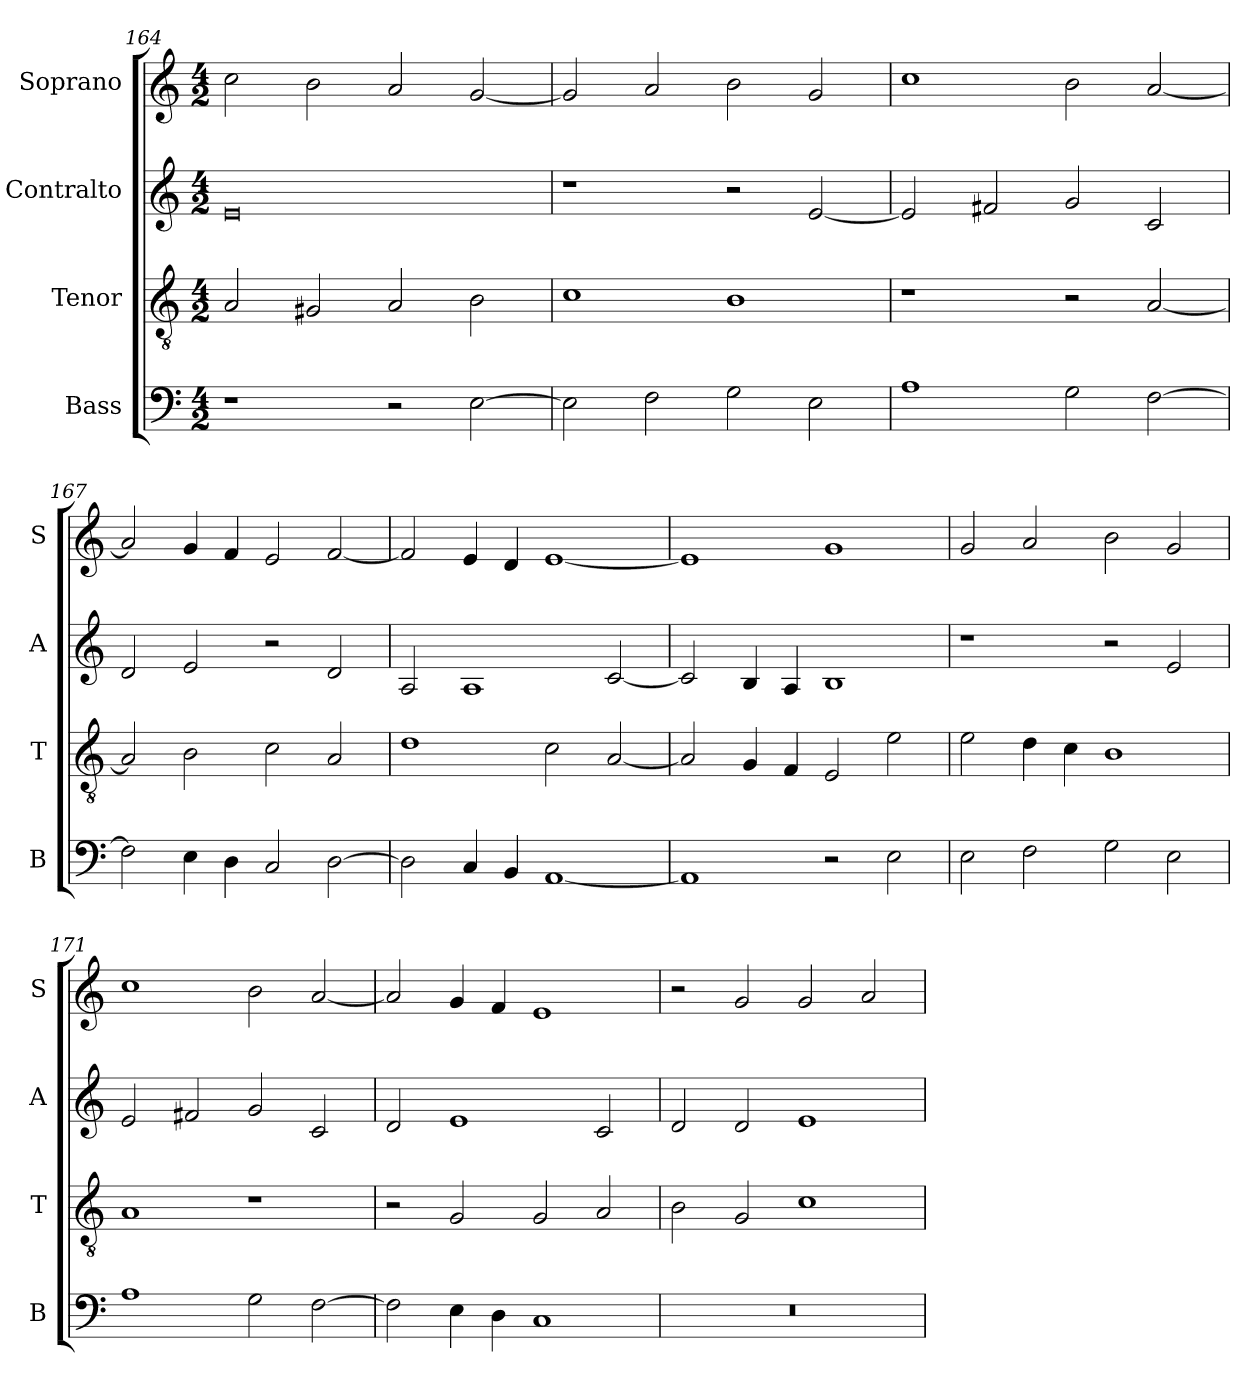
**kern	**kern	**kern	**kern
*part4	*part3	*part2	*part1
*staff4	*staff3	*staff2	*staff1
*I"Bass	*I"Tenor	*I"Contralto	*I"Soprano
*I'B	*I'T	*I'A	*I'S
*clefF4	*clefGv2	*clefG2	*clefG2
*k[]	*k[]	*k[]	*k[]
*A:aeo	*A:aeo	*A:aeo	*A:aeo
*M4/2	*M4/2	*M4/2	*M4/2
=164	=164	=164	=164
1r	2A	0e	2cc
.	2G#X	.	2b
2r	2A	.	2a
[2E	2B	.	[2g
=165	=165	=165	=165
2E]	1c	1r	2g]
2F	.	.	2a
2G	1B	2r	2b
2E	.	[2e	2g
=166	=166	=166	=166
1A	1r	2e]	1cc
.	.	2f#X	.
2G	2r	2g	2b
[2F	[2A	2c	[2a
=167	=167	=167	=167
2F]	2A]	2d	2a]
4E	2B	2e	4g
4D	.	.	4f
2C	2c	2r	2e
[2D	2A	2d	[2f
=168	=168	=168	=168
2D]	1d	2A	2f]
4C	.	1A	4e
4BB	.	.	4d
[1AA	2c	.	[1e
.	[2A	[2c	.
=169	=169	=169	=169
1AA]	2A]	2c]	1e]
.	4G	4B	.
.	4F	4A	.
2r	2E	1B	1g
2E	2e	.	.
=170	=170	=170	=170
2E	2e	1r	2g
2F	4d	.	2a
.	4c	.	.
2G	1B	2r	2b
2E	.	2e	2g
=171	=171	=171	=171
1A	1A	2e	1cc
.	.	2f#X	.
2G	1r	2g	2b
[2F	.	2c	[2a
=172	=172	=172	=172
2F]	2r	2d	2a]
4E	2G	1e	4g
4D	.	.	4f
1C	2G	.	1e
.	2A	2c	.
=173	=173	=173	=173
0r	2B	2d	2r
.	2G	2d	2g
.	1c	1e	2g
.	.	.	2a
=	=	=	=
*-	*-	*-	*-
